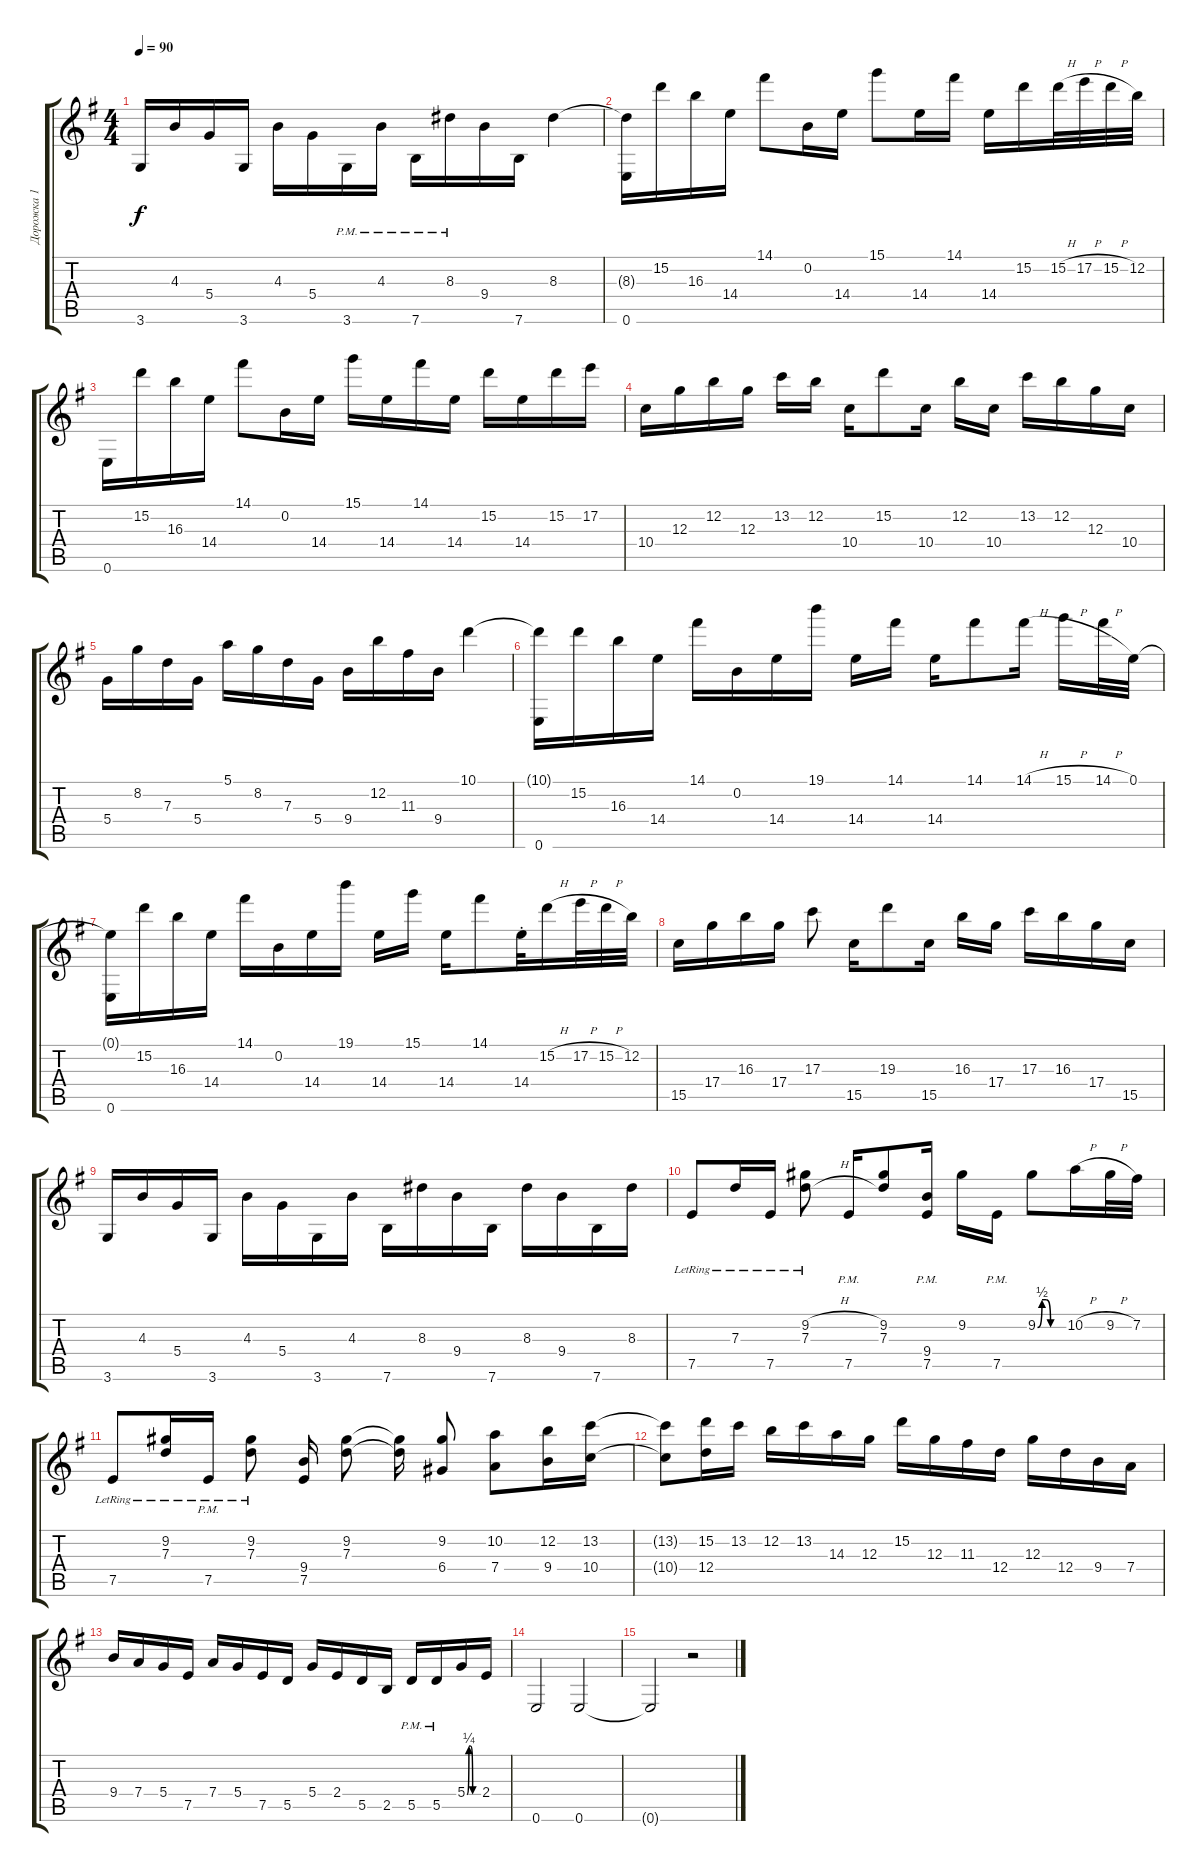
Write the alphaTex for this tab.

\track ("Дорожка 1" "Дорожка 1") {instrument acousticguitarnylon}
\staff {score tabs}
\tuning (E4 B3 G3 D3 A2 E2) {hide}
\ts (4 4)
\tempo 90
\clef g2
\ks g
3.6.16{dy f} 4.3.16 5.4.16 3.6.16 4.3.16{beam Down} 5.4.16{beam Down} 3.6{pm}.16{beam Down} 4.3{pm}.16{beam Down} 7.6{pm}.16{beam Down} 8.3{pm}.16{beam Down} 9.4.16{beam Down} 7.6.16{beam Down} 8.3.4 |
(8.3{t} 0.6).16{beam Down} 15.2.16{beam Down} 16.3.16{beam Down} 14.4.16{beam Down} 14.1.8 0.2.16 14.4.16 15.1.8 14.4.16 14.1.16 14.4.16 15.2.16 15.2{h}.32 17.2{h}.32{beam merge} 15.2{h}.32 12.2.32 |
0.6.16{beam Down} 15.2.16{beam Down} 16.3.16{beam Down} 14.4.16{beam Down} 14.1.8 0.2.16 14.4.16 15.1.16 14.4.16 14.1.16 14.4.16 15.2.16 14.4.16{beam merge} 15.2.16 17.2.16 |
10.4.16 12.3.16 12.2.16 12.3.16 13.2.16 12.2.16{beam split} 10.4.16 15.2.8{beam merge} 10.4.16{beam split} 12.2.16 10.4.16{beam split} 13.2.16{beam merge} 12.2.16 12.3.16 10.4.16 |
5.4.16 8.2.16 7.3.16 5.4.16 5.1.16 8.2.16 7.3.16 5.4.16 9.4.16 12.2.16 11.3.16 9.4.16 10.1.4 |
(10.1{t} 0.6).16{beam Down} 15.2.16{beam Down} 16.3.16{beam Down} 14.4.16{beam Down} 14.1.16 0.2.16 14.4.16 19.1.16 14.4.16 14.1.16{beam split} 14.4.16 14.1.8{beam merge} 14.1{h}.16{beam split} 15.1{h}.16 14.1{h}.32 0.1.32 |
(0.1{t} 0.6).16{beam Down} 15.2.16{beam Down} 16.3.16{beam Down} 14.4.16{beam Down} 14.1.16 0.2.16 14.4.16 19.1.16 14.4.16 15.1.16{beam split} 14.4.16 14.1.8{beam merge} 14.4{st}.32 15.2{h}.16 17.2{h}.32 15.2{h}.32 12.2.32 |
15.5.16 17.4.16 16.3.16 17.4.16 17.3.8{beam split} 15.5.16 19.3.8{beam merge} 15.5.16{beam split} 16.3.16 17.4.16 17.3.16 16.3.16 17.4.16 15.5.16 |
3.6.16 4.3.16 5.4.16 3.6.16 4.3.16{beam Down} 5.4.16{beam Down} 3.6.16{beam Down} 4.3.16{beam Down} 7.6.16{beam Down} 8.3.16{beam Down} 9.4.16{beam Down} 7.6.16{beam Down} 8.3.16{beam Down} 9.4.16{beam Down} 7.6.16{beam Down} 8.3.16{beam Down} |
7.5{lr}.8 7.3{lr}.16 7.5{lr}.16 (9.2{h lr} 7.3{h lr}).8{beam split} 7.5{pm}.16{beam Up} (9.2 7.3).8{beam Up beam merge} (9.4 7.5{pm}).16{beam Up beam split} 9.2.16 7.5{pm}.16 9.2{be (custom 0 0 10 2 20 2 30 0 60 0)}.8 10.2{h}.16 9.2{h}.32{beam merge} 7.2.32 |
7.5{lr}.8{beam Up} (9.2{lr} 7.3{lr}).16{beam Up} 7.5{pm lr}.16{beam Up} (9.2{lr} 7.3{lr}).8{beam split} (9.4 7.5).16{beam split} (9.2 7.3).8 (9.2{t} 7.3{t}).16{beam Down beam split} (9.2 6.4).8{beam Up} (10.2 7.4).8 (12.2 9.4).16 (13.2 10.4).16 |
(13.2{t} 10.4{t}).8 (15.2 12.4).16 13.2.16 12.2.16 13.2.16 14.3.16 12.3.16 15.2.16 12.3.16 11.3.16 12.4.16 12.3.16 12.4.16 9.4.16 7.4.16 |
9.4.16 7.4.16 5.4.16 7.5.16 7.4.16 5.4.16 7.5.16 5.5.16 5.4.16 2.4.16 5.5.16 2.5.16 5.5{pm}.16 5.5{pm}.16 5.4{be (custom 0 0 10 1 20 1 30 0 60 0)}.16 2.4.16 |
0.6.2 0.6.2 |
0.6{t}.2 r.2
